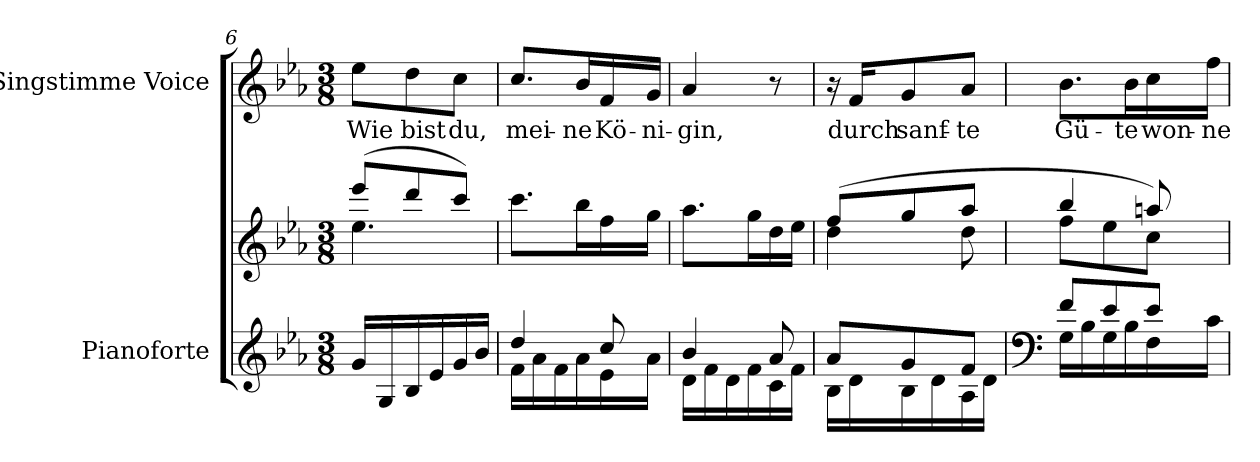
**kern	**kern	**kern	**text
*part2	*part2	*part1	*part1
*staff3	*staff2	*staff1	*staff1
*I"Pianoforte	*	*I"Singstimme Voice	*
*I'Pno	*	*	*
*clefG2	*clefG2	*clefG2	*
*k[b-e-a-]	*k[b-e-a-]	*k[b-e-a-]	*
*M3/8	*M3/8	*M3/8	*
=6	=6	=6	=6
*	*^	*	*
16g/LL	(8eee-/L	4.ee-\	8ee-\L	Wie
16G/	.	.	.	.
16B-/	8ddd/	.	8dd\	bist
16e-/	.	.	.	.
16g/	8ccc/J)	.	8cc\J	du,
16b-/JJ	.	.	.	.
*	*v	*v	*	*
=7	=7	=7	=7
*^	*	*	*
4dd/	16f\LL	8.ccc\L	8.cc/L	mei-
.	16a-\	.	.	.
.	16f\	.	.	.
.	16a-\	16bb-\L	16b-/L	-ne
8cc/	16e-\	16ff\	16f/	Kö-
.	16a-\JJ	16gg\JJ	16g/JJ	-ni-
=8	=8	=8	=8	=8
4b-/	16d\LL	8.aa-\L	4a-/	-gin,
.	16f\	.	.	.
.	16d\	.	.	.
.	16f\	16gg\L	.	.
8a-/	16c\	16dd\	8r	.
.	16f\JJ	16ee-\JJ	.	.
=9	=9	=9	=9	=9
*	*	*^	*	*
8a-/L	16B-\LL	(8ff/L	4dd\	16r	.
.	16d\	.	.	16f/KL	durch
8g/	16B-\	8gg/	.	8g/	sanf-
.	16d\	.	.	.	.
8f/J	16A-\	8aa-/J	8dd\	8a-/J	-te
.	16d\JJ	.	.	.	.
=10	=10	=10	=10	=10	=10
*clefF4	*	*	*	*	*
8f/L	16G\LL	4bb-/	8ff\L	8.b-\L	Gü-
.	16B-\	.	.	.	.
8e-/	16G\	.	8ee-\	.	.
.	16B-\	.	.	16b-\L	-te
8e-/J	16F\	8aan/)	8cc\J	16cc\	won-
.	16c\JJ	.	.	16ff\JJ	-ne-
*v	*v	*	*	*	*
*	*v	*v	*	*
=	=	=	=
*-	*-	*-	*-
